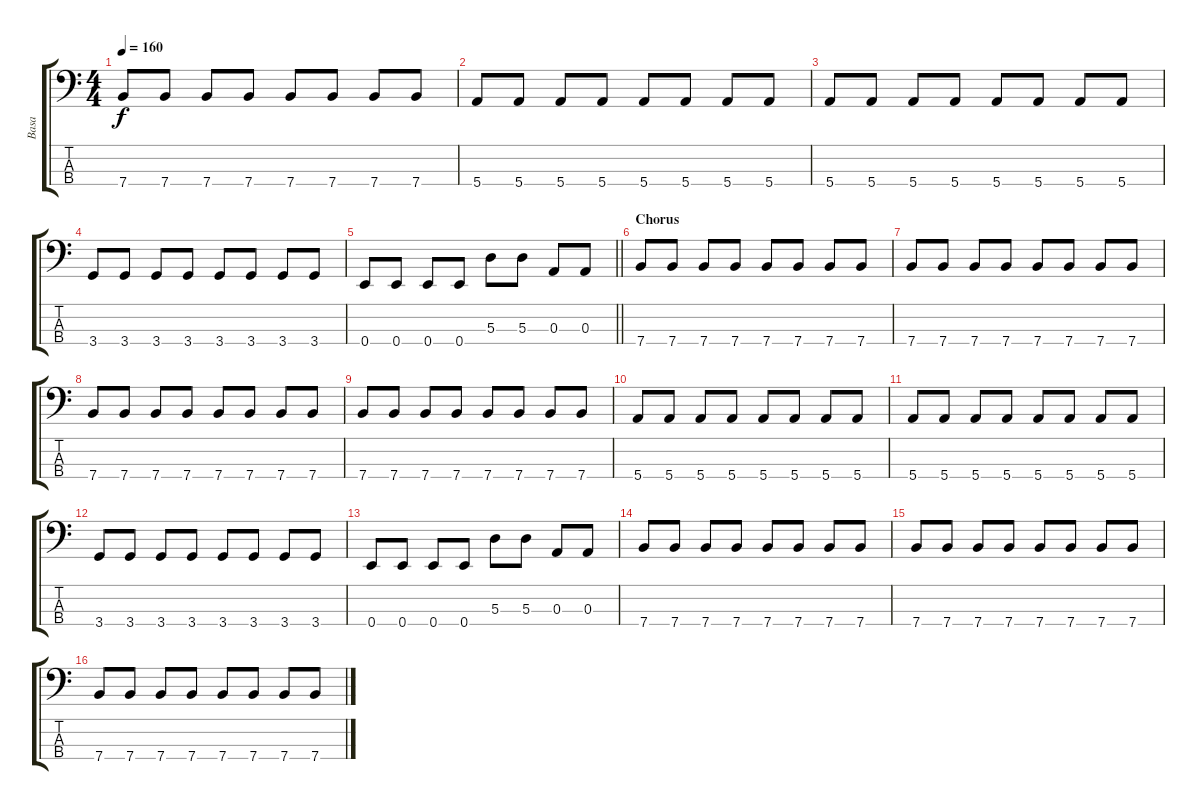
\track ("Basa" "Basa") {instrument electricbasspick}
\staff {score tabs}
\tuning (G2 D2 A1 E1) {hide}
\ts (4 4)
\tempo 160
\clef f4
\ks c
7.4.8{dy f} 7.4.8 7.4.8 7.4.8 7.4.8 7.4.8 7.4.8 7.4.8 |
5.4.8 5.4.8 5.4.8 5.4.8 5.4.8 5.4.8 5.4.8 5.4.8 |
5.4.8 5.4.8 5.4.8 5.4.8 5.4.8 5.4.8 5.4.8 5.4.8 |
3.4.8 3.4.8 3.4.8 3.4.8 3.4.8 3.4.8 3.4.8 3.4.8 |
\barLineRight lightlight
0.4.8 0.4.8 0.4.8 0.4.8 5.3.8 5.3.8 0.3.8 0.3.8 |
\section ("" "Chorus")
7.4.8 7.4.8 7.4.8 7.4.8 7.4.8 7.4.8 7.4.8 7.4.8 |
7.4.8 7.4.8 7.4.8 7.4.8 7.4.8 7.4.8 7.4.8 7.4.8 |
7.4.8 7.4.8 7.4.8 7.4.8 7.4.8 7.4.8 7.4.8 7.4.8 |
7.4.8 7.4.8 7.4.8 7.4.8 7.4.8 7.4.8 7.4.8 7.4.8 |
5.4.8 5.4.8 5.4.8 5.4.8 5.4.8 5.4.8 5.4.8 5.4.8 |
5.4.8 5.4.8 5.4.8 5.4.8 5.4.8 5.4.8 5.4.8 5.4.8 |
3.4.8 3.4.8 3.4.8 3.4.8 3.4.8 3.4.8 3.4.8 3.4.8 |
0.4.8 0.4.8 0.4.8 0.4.8 5.3.8 5.3.8 0.3.8 0.3.8 |
7.4.8 7.4.8 7.4.8 7.4.8 7.4.8 7.4.8 7.4.8 7.4.8 |
7.4.8 7.4.8 7.4.8 7.4.8 7.4.8 7.4.8 7.4.8 7.4.8 |
7.4.8 7.4.8 7.4.8 7.4.8 7.4.8 7.4.8 7.4.8 7.4.8
